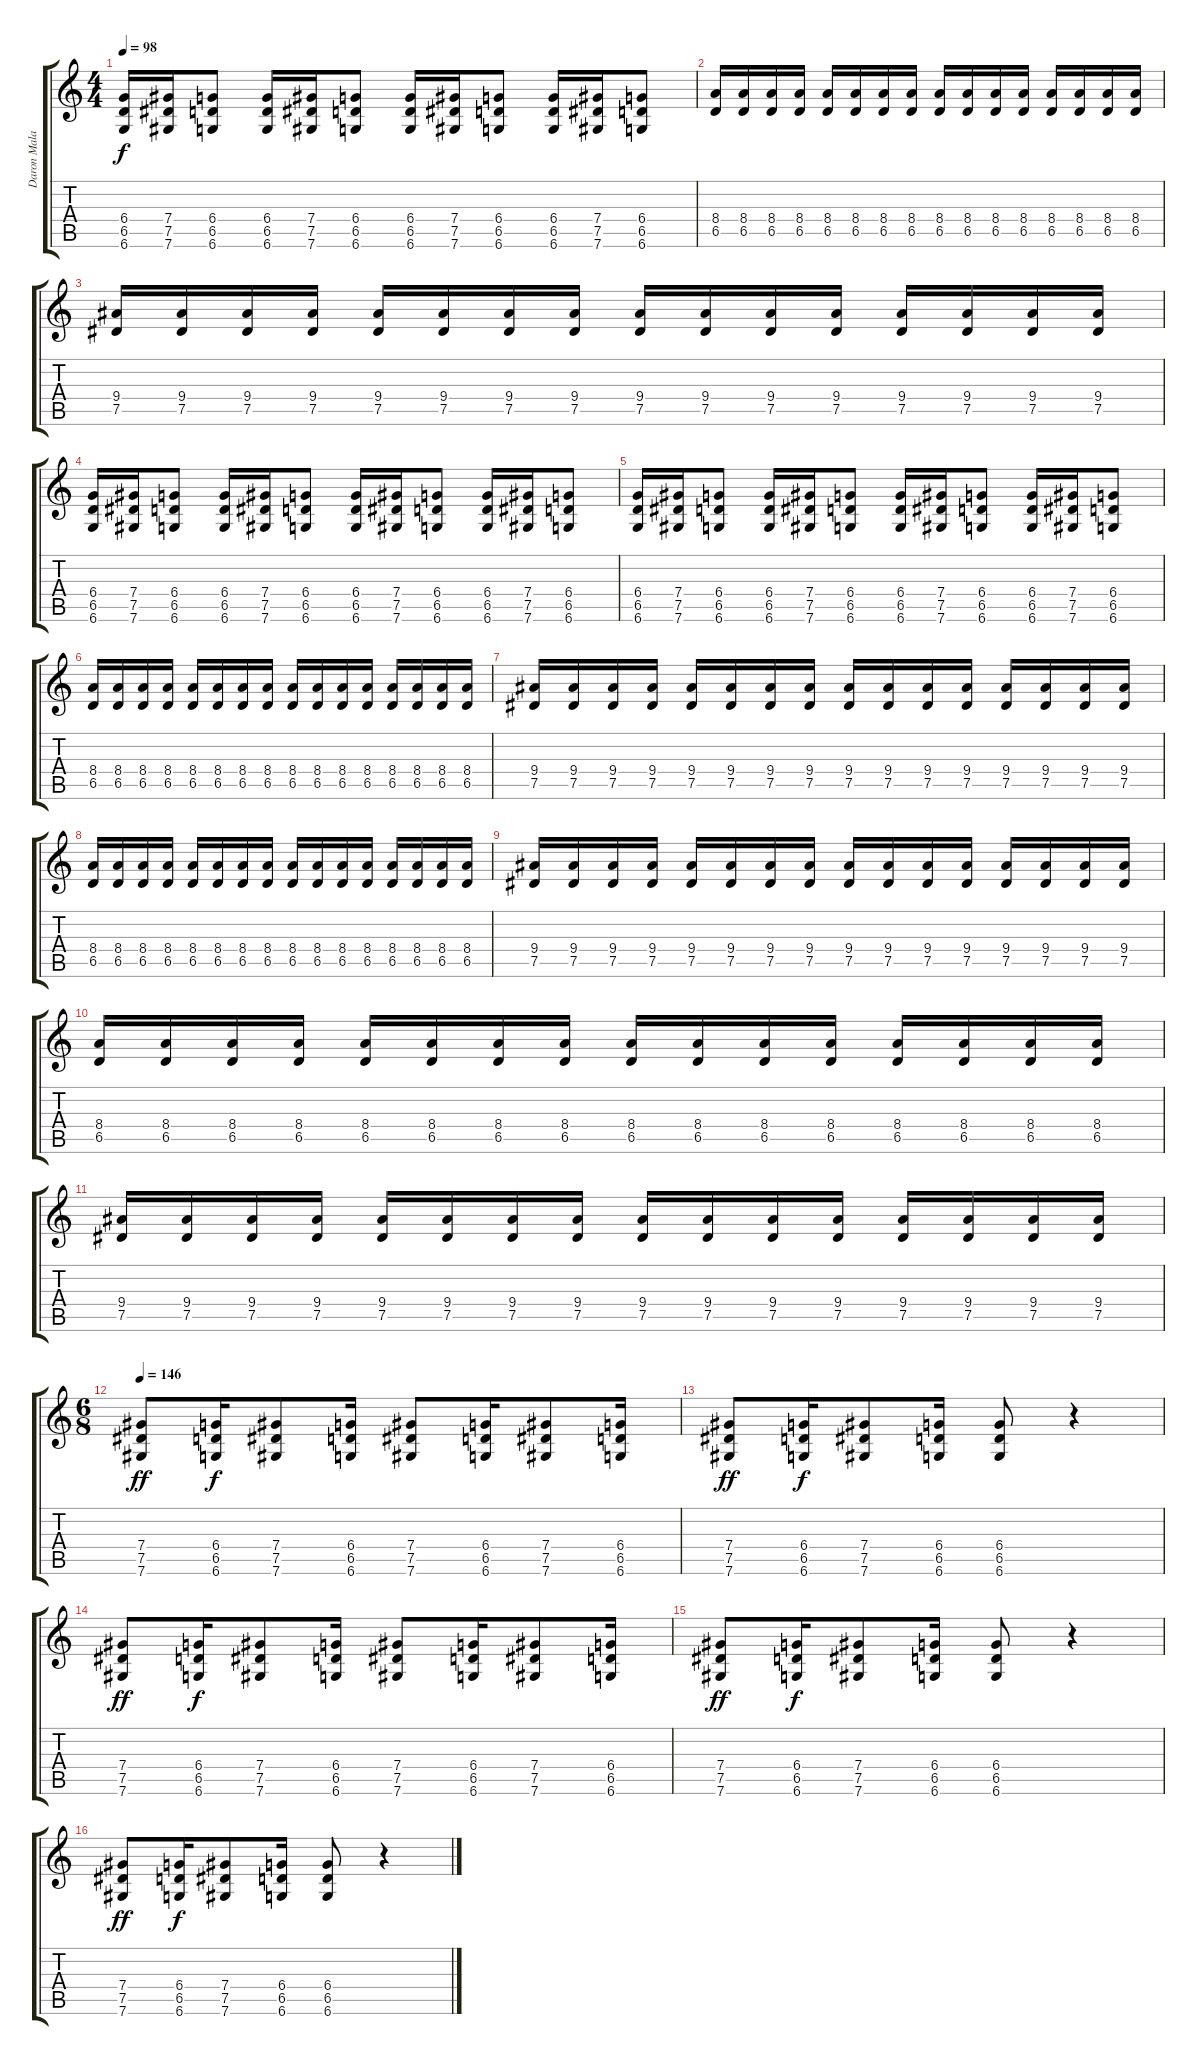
\track ("Daron Malakian" "Daron Mala") {instrument distortionguitar}
\staff {score tabs}
\tuning (Eb4 Bb3 Gb3 Db3 Ab2 Db2) {hide}
\ts (4 4)
\tempo 98
\clef g2
\ks c
(6.4 6.5 6.6).16{dy f} (7.4 7.5 7.6).16 (6.4 6.5 6.6).8 (6.4 6.5 6.6).16 (7.4 7.5 7.6).16 (6.4 6.5 6.6).8 (6.4 6.5 6.6).16 (7.4 7.5 7.6).16 (6.4 6.5 6.6).8 (6.4 6.5 6.6).16 (7.4 7.5 7.6).16 (6.4 6.5 6.6).8 |
(8.4 6.5).16{volume 12 instrument overdrivenguitar} (8.4 6.5).16 (8.4 6.5).16 (8.4 6.5).16 (8.4 6.5).16 (8.4 6.5).16 (8.4 6.5).16 (8.4 6.5).16 (8.4 6.5).16 (8.4 6.5).16 (8.4 6.5).16 (8.4 6.5).16 (8.4 6.5).16 (8.4 6.5).16 (8.4 6.5).16 (8.4 6.5).16 |
(9.4 7.5).16 (9.4 7.5).16 (9.4 7.5).16 (9.4 7.5).16 (9.4 7.5).16 (9.4 7.5).16 (9.4 7.5).16 (9.4 7.5).16 (9.4 7.5).16 (9.4 7.5).16 (9.4 7.5).16 (9.4 7.5).16 (9.4 7.5).16 (9.4 7.5).16 (9.4 7.5).16 (9.4 7.5).16 |
(6.4 6.5 6.6).16{volume 16 instrument distortionguitar} (7.4 7.5 7.6).16 (6.4 6.5 6.6).8 (6.4 6.5 6.6).16 (7.4 7.5 7.6).16 (6.4 6.5 6.6).8 (6.4 6.5 6.6).16 (7.4 7.5 7.6).16 (6.4 6.5 6.6).8 (6.4 6.5 6.6).16 (7.4 7.5 7.6).16 (6.4 6.5 6.6).8 |
(6.4 6.5 6.6).16 (7.4 7.5 7.6).16 (6.4 6.5 6.6).8 (6.4 6.5 6.6).16 (7.4 7.5 7.6).16 (6.4 6.5 6.6).8 (6.4 6.5 6.6).16 (7.4 7.5 7.6).16 (6.4 6.5 6.6).8 (6.4 6.5 6.6).16 (7.4 7.5 7.6).16 (6.4 6.5 6.6).8 |
(8.4 6.5).16{volume 12 instrument overdrivenguitar} (8.4 6.5).16 (8.4 6.5).16 (8.4 6.5).16 (8.4 6.5).16 (8.4 6.5).16 (8.4 6.5).16 (8.4 6.5).16 (8.4 6.5).16 (8.4 6.5).16 (8.4 6.5).16 (8.4 6.5).16 (8.4 6.5).16 (8.4 6.5).16 (8.4 6.5).16 (8.4 6.5).16 |
(9.4 7.5).16 (9.4 7.5).16 (9.4 7.5).16 (9.4 7.5).16 (9.4 7.5).16 (9.4 7.5).16 (9.4 7.5).16 (9.4 7.5).16 (9.4 7.5).16 (9.4 7.5).16 (9.4 7.5).16 (9.4 7.5).16 (9.4 7.5).16 (9.4 7.5).16 (9.4 7.5).16 (9.4 7.5).16 |
(8.4 6.5).16 (8.4 6.5).16 (8.4 6.5).16 (8.4 6.5).16 (8.4 6.5).16 (8.4 6.5).16 (8.4 6.5).16 (8.4 6.5).16 (8.4 6.5).16 (8.4 6.5).16 (8.4 6.5).16 (8.4 6.5).16 (8.4 6.5).16 (8.4 6.5).16 (8.4 6.5).16 (8.4 6.5).16 |
(9.4 7.5).16 (9.4 7.5).16 (9.4 7.5).16 (9.4 7.5).16 (9.4 7.5).16 (9.4 7.5).16 (9.4 7.5).16 (9.4 7.5).16 (9.4 7.5).16 (9.4 7.5).16 (9.4 7.5).16 (9.4 7.5).16 (9.4 7.5).16 (9.4 7.5).16 (9.4 7.5).16 (9.4 7.5).16 |
(8.4 6.5).16 (8.4 6.5).16 (8.4 6.5).16 (8.4 6.5).16 (8.4 6.5).16 (8.4 6.5).16 (8.4 6.5).16 (8.4 6.5).16 (8.4 6.5).16 (8.4 6.5).16 (8.4 6.5).16 (8.4 6.5).16 (8.4 6.5).16 (8.4 6.5).16 (8.4 6.5).16 (8.4 6.5).16 |
(9.4 7.5).16 (9.4 7.5).16 (9.4 7.5).16 (9.4 7.5).16 (9.4 7.5).16 (9.4 7.5).16 (9.4 7.5).16 (9.4 7.5).16 (9.4 7.5).16 (9.4 7.5).16 (9.4 7.5).16 (9.4 7.5).16 (9.4 7.5).16 (9.4 7.5).16 (9.4 7.5).16 (9.4 7.5).16 |
\ts (6 8)
\tempo 146
(7.4 7.5 7.6).8{dy ff volume 14 instrument distortionguitar} (6.4 6.5 6.6).16{dy f} (7.4 7.5 7.6).8 (6.4 6.5 6.6).16 (7.4 7.5 7.6).8 (6.4 6.5 6.6).16 (7.4 7.5 7.6).8 (6.4 6.5 6.6).16 |
(7.4 7.5 7.6).8{dy ff} (6.4 6.5 6.6).16{dy f} (7.4 7.5 7.6).8 (6.4 6.5 6.6).16 (6.4 6.5 6.6).8 r.4 |
(7.4 7.5 7.6).8{dy ff} (6.4 6.5 6.6).16{dy f} (7.4 7.5 7.6).8 (6.4 6.5 6.6).16 (7.4 7.5 7.6).8 (6.4 6.5 6.6).16 (7.4 7.5 7.6).8 (6.4 6.5 6.6).16 |
(7.4 7.5 7.6).8{dy ff} (6.4 6.5 6.6).16{dy f} (7.4 7.5 7.6).8 (6.4 6.5 6.6).16 (6.4 6.5 6.6).8 r.4 |
(7.4 7.5 7.6).8{dy ff} (6.4 6.5 6.6).16{dy f} (7.4 7.5 7.6).8 (6.4 6.5 6.6).16 (6.4 6.5 6.6).8 r.4
